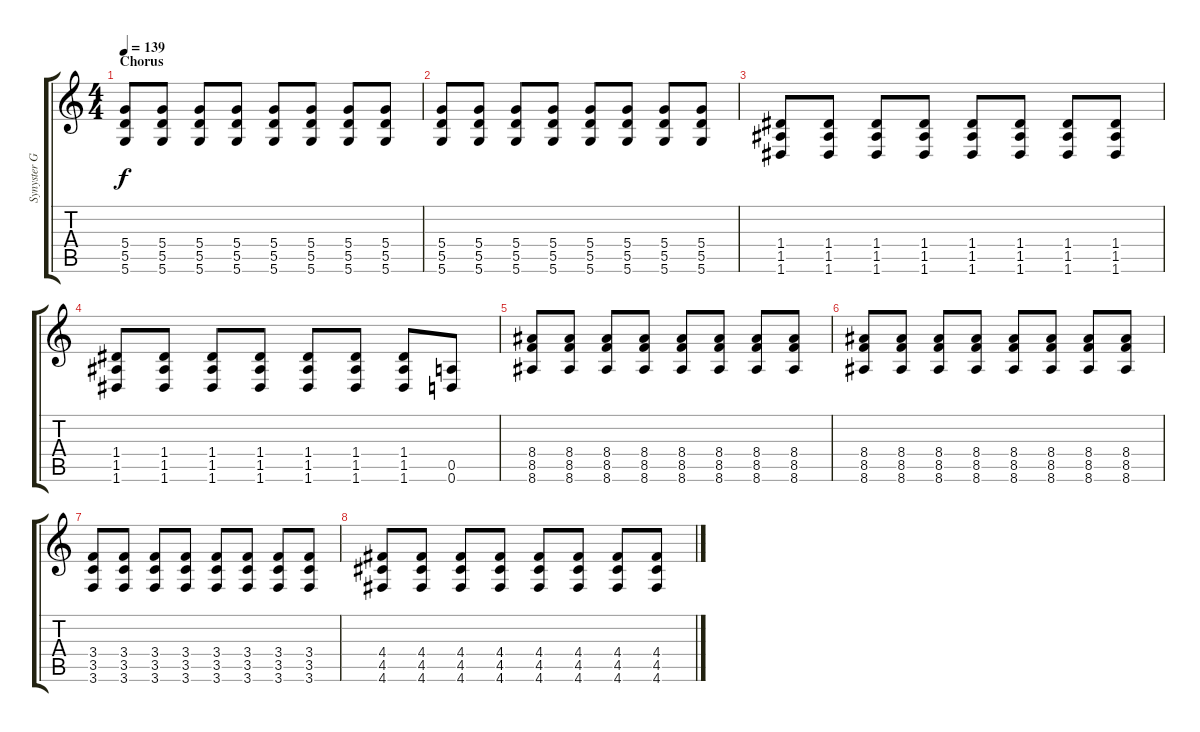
\track ("Synyster Gates" "Synyster G") {instrument overdrivenguitar}
\staff {score tabs}
\tuning (E4 B3 G3 D3 A2 D2) {hide}
\ts (4 4)
\section ("" "Chorus")
\tempo 139
\clef g2
\ks c
(5.4 5.5 5.6).8{dy f} (5.4 5.5 5.6).8 (5.4 5.5 5.6).8 (5.4 5.5 5.6).8 (5.4 5.5 5.6).8 (5.4 5.5 5.6).8 (5.4 5.5 5.6).8 (5.4 5.5 5.6).8 |
(5.4 5.5 5.6).8 (5.4 5.5 5.6).8 (5.4 5.5 5.6).8 (5.4 5.5 5.6).8 (5.4 5.5 5.6).8 (5.4 5.5 5.6).8 (5.4 5.5 5.6).8 (5.4 5.5 5.6).8 |
(1.4 1.5 1.6).8 (1.4 1.5 1.6).8 (1.4 1.5 1.6).8 (1.4 1.5 1.6).8 (1.4 1.5 1.6).8 (1.4 1.5 1.6).8 (1.4 1.5 1.6).8 (1.4 1.5 1.6).8 |
(1.4 1.5 1.6).8 (1.4 1.5 1.6).8 (1.4 1.5 1.6).8 (1.4 1.5 1.6).8 (1.4 1.5 1.6).8 (1.4 1.5 1.6).8 (1.4 1.5 1.6).8 (0.5 0.6).8 |
(8.4 8.5 8.6).8 (8.4 8.5 8.6).8 (8.4 8.5 8.6).8 (8.4 8.5 8.6).8 (8.4 8.5 8.6).8 (8.4 8.5 8.6).8 (8.4 8.5 8.6).8 (8.4 8.5 8.6).8 |
(8.4 8.5 8.6).8 (8.4 8.5 8.6).8 (8.4 8.5 8.6).8 (8.4 8.5 8.6).8 (8.4 8.5 8.6).8 (8.4 8.5 8.6).8 (8.4 8.5 8.6).8 (8.4 8.5 8.6).8 |
(3.4 3.5 3.6).8 (3.4 3.5 3.6).8 (3.4 3.5 3.6).8 (3.4 3.5 3.6).8 (3.4 3.5 3.6).8 (3.4 3.5 3.6).8 (3.4 3.5 3.6).8 (3.4 3.5 3.6).8 |
(4.4 4.5 4.6).8 (4.4 4.5 4.6).8 (4.4 4.5 4.6).8 (4.4 4.5 4.6).8 (4.4 4.5 4.6).8 (4.4 4.5 4.6).8 (4.4 4.5 4.6).8 (4.4 4.5 4.6).8
